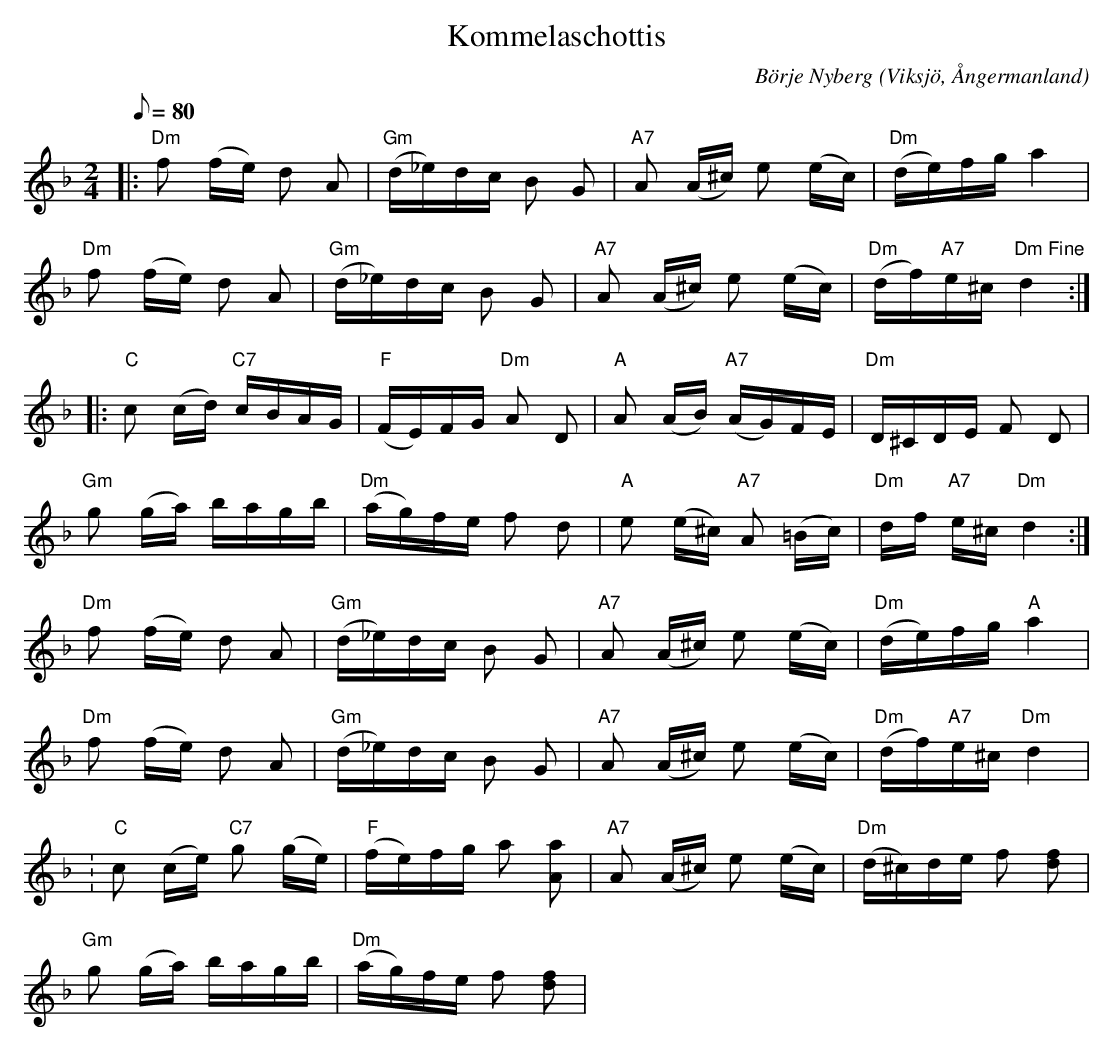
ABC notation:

X:1
T:Kommelaschottis
C:Börje Nyberg
O:Viksjö, Ångermanland
M:2/4
L:1/8
Q:80
K:Dm
|: "Dm"f (f/2e/2) d A | "Gm"(d/2_e/2)d/2c/2 B G | "A7"A (A/2^c/2) e (e/2c/2) |"Dm"(d/2e/2)f/2g/2 a2 |
"Dm"f (f/2e/2) d A | "Gm" (d/2_e/2)d/2c/2 B G | "A7"A (A/2^c/2) e (e/2c/2) | "Dm"(d/2f/2)"A7"e/2^c/2 "Dm Fine"d2::
"C"c (c/2d/2) "C7"c/2B/2A/2G/2 | "F"(F/2E/2)F/2G/2 "Dm"A D | "A"A (A/2B/2) "A7"(A/2G/2)F/2E/2 | "Dm"D/2^C/2D/2E/2 F D |
"Gm"g (g/2a/2) b/2a/2g/2b/2 | "Dm"(a/2g/2)f/2e/2 f d | "A"e (e/2^c/2) "A7"A (=B/2c/2) | "Dm"d/2f/2 "A7"e/2^c/2 "Dm"d2:|
"Dm"f (f/2e/2) d A | "Gm"(d/2_e/2)d/2c/2 B G | "A7"A (A/2^c/2) e (e/2c/2) | "Dm"(d/2e/2)f/2g/2 "A"a2 |
"Dm"f (f/2e/2) d A | "Gm"(d/2_e/2)d/2c/2 B G | "A7"A (A/2^c/2) e (e/2c/2) | "Dm"(d/2f/2)"A7"e/2^c/2 "Dm"d2 |
: "C"c (c/2e/2) "C7"g (g/2e/2) |"F"(f/2e/2)f/2g/2 a [aA] | "A7"A (A/2^c/2) e (e/2c/2) |"Dm"(d/2^c/2)d/2e/2 f [fd] |
"Gm"g (g/2a/2) b/2a/2g/2b/2 |"Dm"(a/2g/2)f/2e/2 f [df] |
